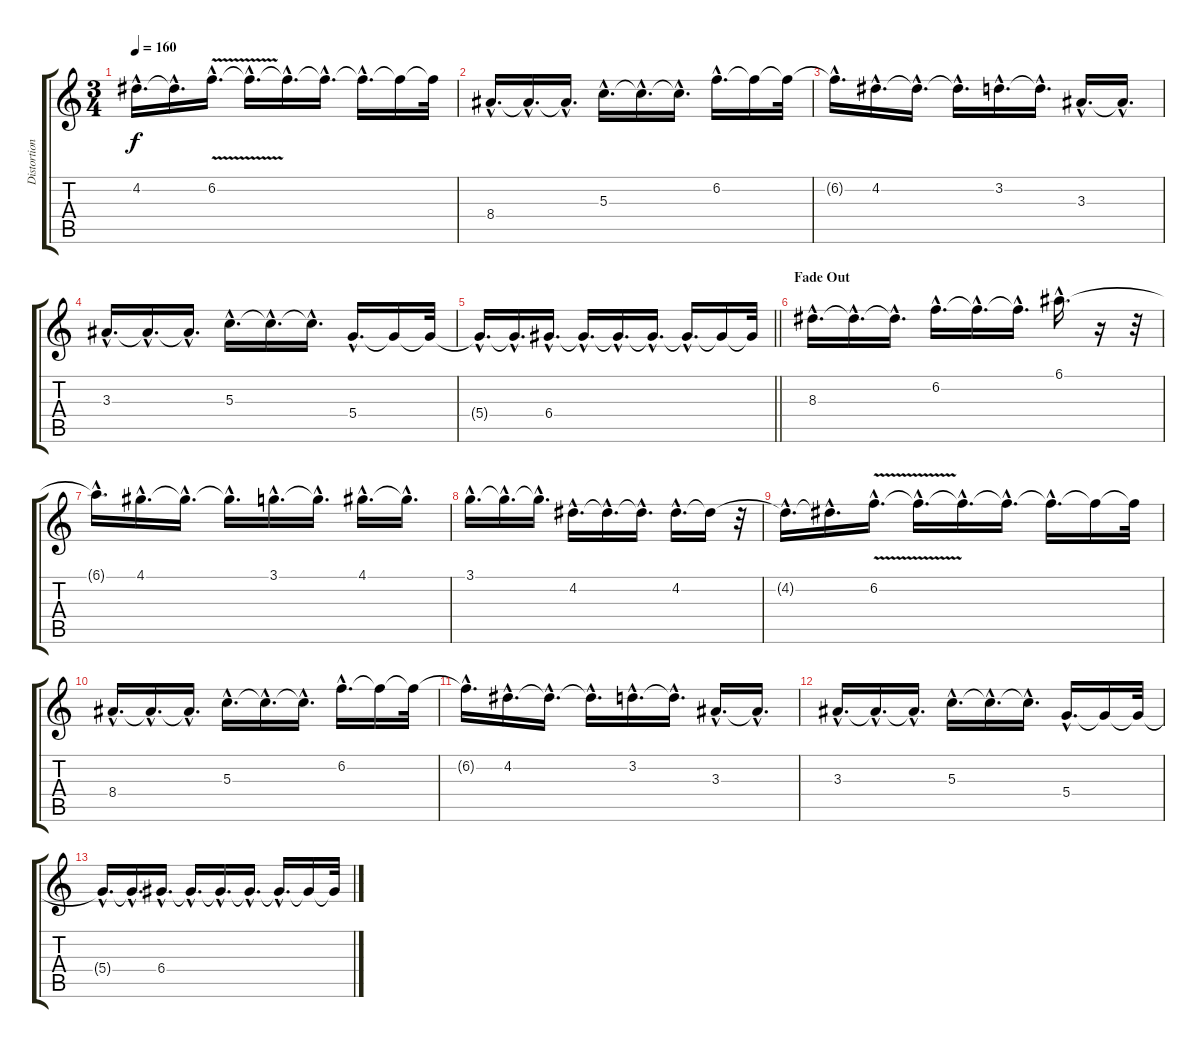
\track ("Distortion Guitar 2" "Distortion") {instrument distortionguitar}
\staff {score tabs}
\tuning (E4 B3 G3 D3 A2 E2) {hide}
\ts (3 4)
\tempo 160
\clef g2
\ks c
4.2{hac t}.16{d dy f} 4.2{hac t}.16{d} 6.2{v hac}.16{d} 6.2{hac t}.16{d} 6.2{hac t}.16{d} 6.2{hac t}.16{d} 6.2{hac t}.16{d} 6.2{t}.16 6.2{t}.32 |
8.4{hac}.16{d} 8.4{hac t}.16{d} 8.4{hac t}.16{d} 5.3{hac}.16{d} 5.3{hac t}.16{d} 5.3{hac t}.16{d} 6.2{hac}.16{d} 6.2{t}.16 6.2{t}.32 |
6.2{hac t}.16{d} 4.2{hac}.16{d} 4.2{hac t}.16{d} 4.2{hac t}.16{d} 3.2{hac}.16{d} 3.2{hac t}.16{d} 3.3{hac}.16{d} 3.3{hac t}.16{d} |
3.3{hac}.16{d} 3.3{hac t}.16{d} 3.3{hac t}.16{d} 5.3{hac}.16{d} 5.3{hac t}.16{d} 5.3{hac t}.16{d} 5.4{hac}.16{d} 5.4{t}.16 5.4{t}.32 |
\barLineRight lightlight
5.4{hac t}.16{d} 5.4{hac t}.16{d} 6.4{hac}.16{d} 6.4{hac t}.16{d} 6.4{hac t}.16{d} 6.4{hac t}.16{d} 6.4{hac t}.16{d} 6.4{t}.16 6.4{t}.32 |
\section ("" "Fade Out")
8.3{hac}.16{d volume 8} 8.3{hac t}.16{d} 8.3{hac t}.16{d} 6.2{hac}.16{d} 6.2{hac t}.16{d} 6.2{hac t}.16{d} 6.1{hac}.16{d} r.16 r.32 |
6.1{hac t}.16{d} 4.1{hac}.16{d} 4.1{hac t}.16{d} 4.1{hac t}.16{d} 3.1{hac}.16{d} 3.1{hac t}.16{d} 4.1{hac}.16{d} 4.1{hac t}.16{d} |
3.1{hac}.16{d} 3.1{hac t}.16{d} 3.1{hac t}.16{d} 4.2{hac}.16{d} 4.2{hac t}.16{d} 4.2{hac t}.16{d} 4.2{hac}.16{d} 4.2{t}.16 r.32 |
4.2{hac t}.16{d} 4.2{hac t}.16{d} 6.2{v hac}.16{d} 6.2{hac t}.16{d} 6.2{hac t}.16{d} 6.2{hac t}.16{d} 6.2{hac t}.16{d} 6.2{t}.16 6.2{t}.32 |
8.4{hac}.16{d volume 0} 8.4{hac t}.16{d} 8.4{hac t}.16{d} 5.3{hac}.16{d} 5.3{hac t}.16{d} 5.3{hac t}.16{d} 6.2{hac}.16{d} 6.2{t}.16 6.2{t}.32 |
6.2{hac t}.16{d} 4.2{hac}.16{d} 4.2{hac t}.16{d} 4.2{hac t}.16{d} 3.2{hac}.16{d} 3.2{hac t}.16{d} 3.3{hac}.16{d} 3.3{hac t}.16{d} |
3.3{hac}.16{d} 3.3{hac t}.16{d} 3.3{hac t}.16{d} 5.3{hac}.16{d} 5.3{hac t}.16{d} 5.3{hac t}.16{d} 5.4{hac}.16{d} 5.4{t}.16 5.4{t}.32 |
5.4{hac t}.16{d} 5.4{hac t}.16{d} 6.4{hac}.16{d} 6.4{hac t}.16{d} 6.4{hac t}.16{d} 6.4{hac t}.16{d} 6.4{hac t}.16{d} 6.4{t}.16 6.4{t}.32
